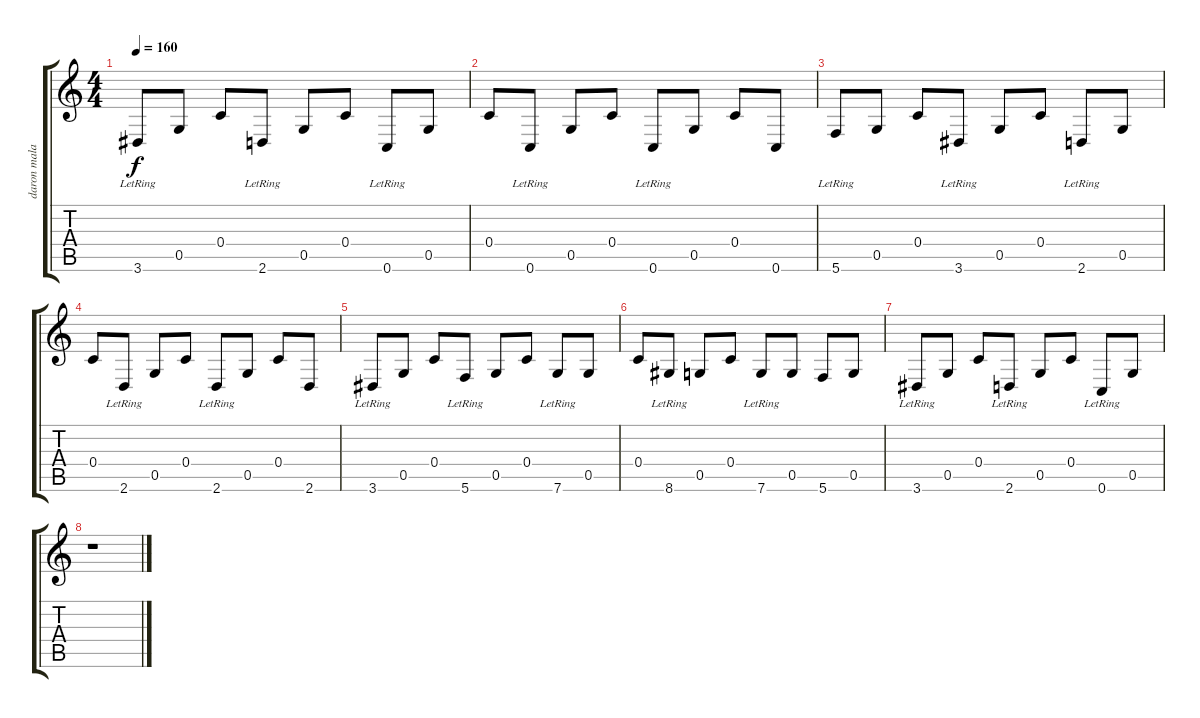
\track ("daron malakian" "daron mala") {instrument distortionguitar}
\staff {score tabs}
\tuning (D4 A3 F3 C3 G2 C2) {hide}
\ts (4 4)
\tempo 160
\clef g2
\ks c
3.6{lr}.8{dy f instrument electricguitarmuted} 0.5.8 0.4.8 2.6{lr}.8 0.5.8 0.4.8 0.6{lr}.8 0.5.8 |
0.4.8 0.6{lr}.8 0.5.8 0.4.8 0.6{lr}.8 0.5.8 0.4.8 0.6.8 |
5.6{lr}.8 0.5.8 0.4.8 3.6{lr}.8 0.5.8 0.4.8 2.6{lr}.8 0.5.8 |
0.4.8 2.6{lr}.8 0.5.8 0.4.8 2.6{lr}.8 0.5.8 0.4.8 2.6.8 |
3.6{lr}.8 0.5.8 0.4.8 5.6{lr}.8 0.5.8 0.4.8 7.6{lr}.8 0.5.8 |
0.4.8 8.6{lr}.8 0.5.8 0.4.8 7.6{lr}.8 0.5.8 5.6.8 0.5.8 |
3.6{lr}.8 0.5.8 0.4.8 2.6{lr}.8 0.5.8 0.4.8 0.6{lr}.8 0.5.8 |
r.1
